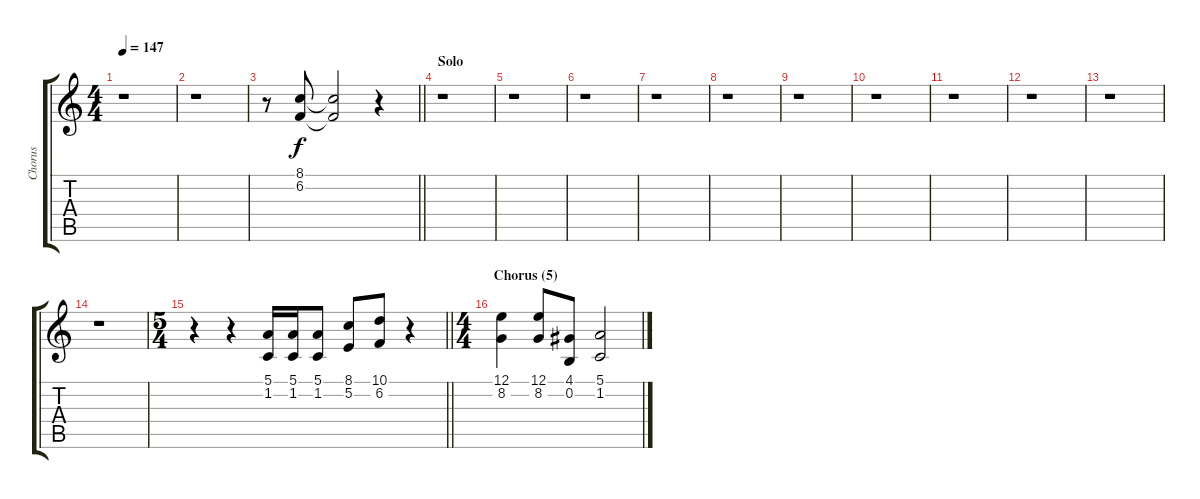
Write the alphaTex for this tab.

\track ("Chorus" "Chorus") {instrument sopranosax}
\staff {score tabs}
\tuning (E4 B3 G3 D3 A2 E2) {hide}
\ts (4 4)
\tempo 147
\clef g2
\ks aminor
r.1{dy f} |
r.1 |
\barLineRight lightlight
r.8 (8.1 6.2).8 (8.1{t} 6.2{t}).2 r.4 |
\section ("" "Solo")
r.1 |
r.1 |
r.1 |
r.1 |
r.1 |
r.1 |
r.1 |
r.1 |
r.1 |
r.1 |
r.1 |
\ts (5 4)
\barLineRight lightlight
r.4 r.4 (5.1 1.2).16 (5.1 1.2).16 (5.1 1.2).8 (8.1 5.2).8 (10.1 6.2).8 r.4 |
\ts (4 4)
\section ("" "Chorus (5)")
(12.1 8.2).4 (12.1 8.2).8 (4.1 0.2).8 (5.1 1.2).2
